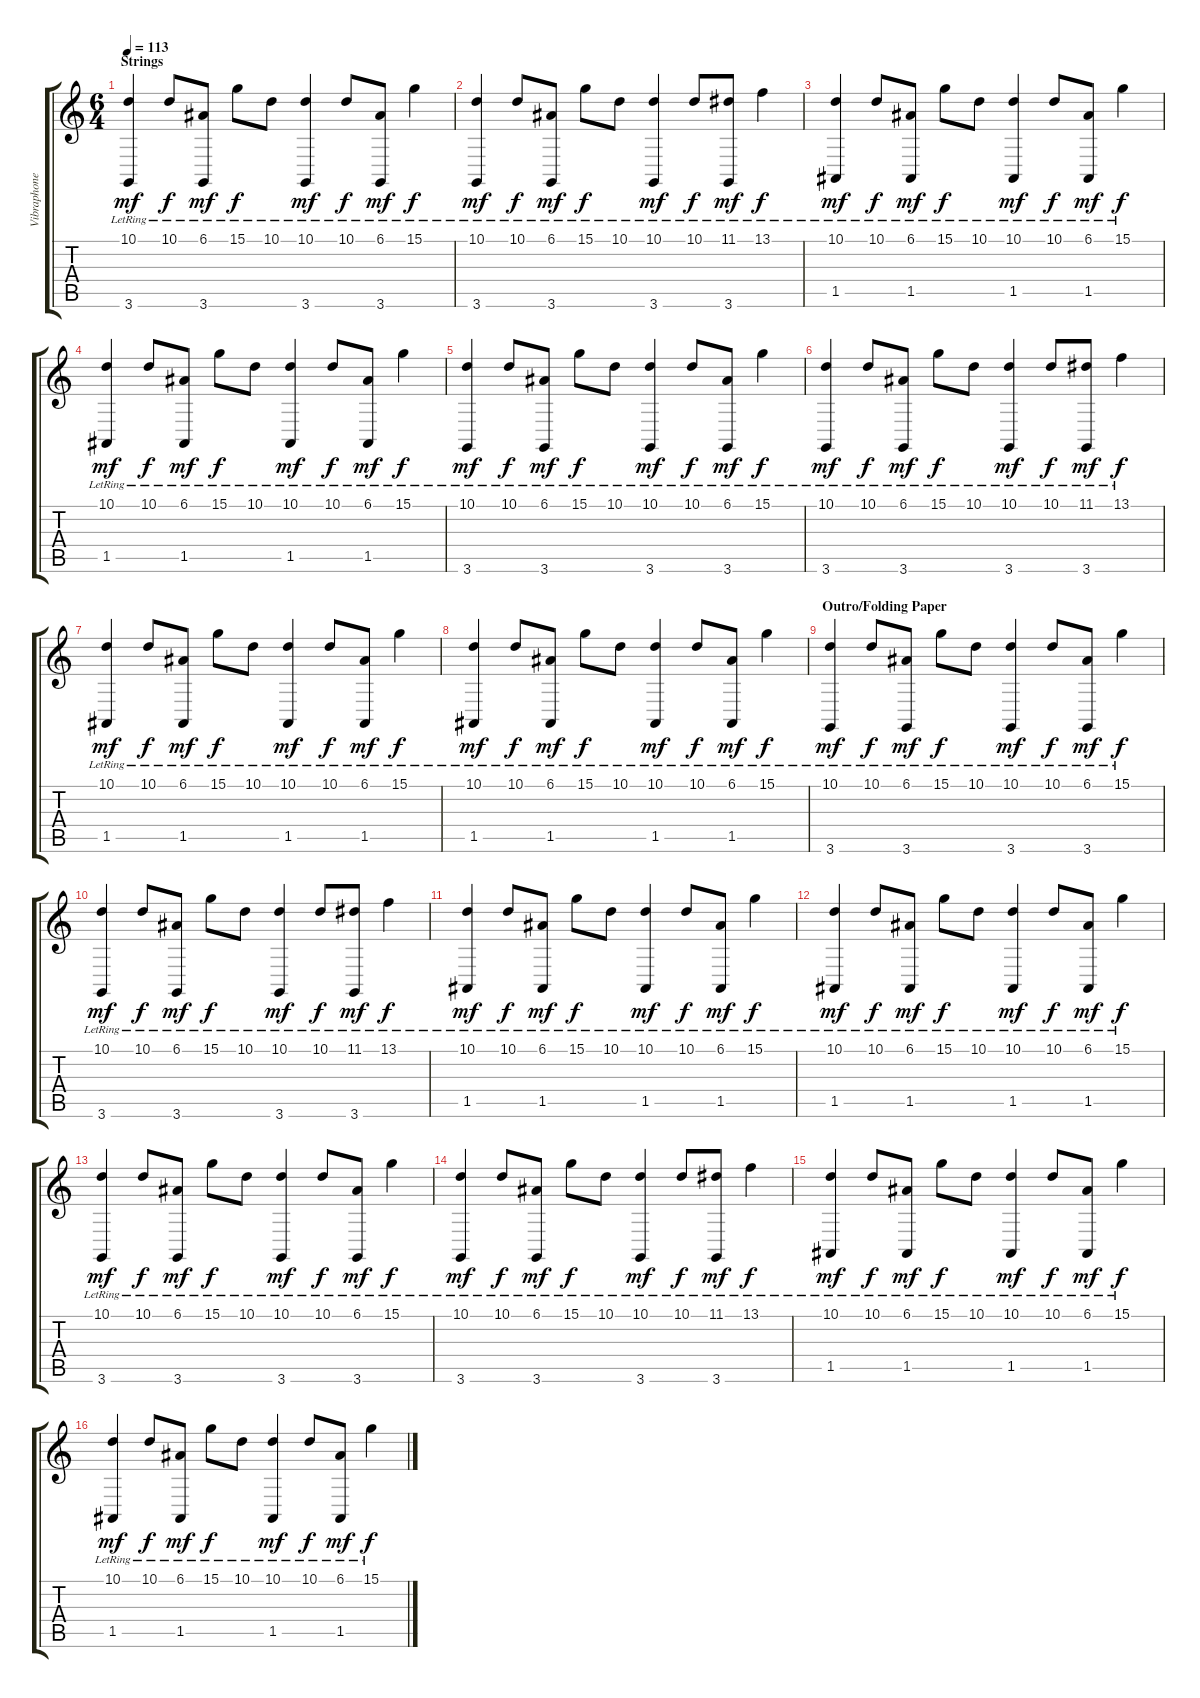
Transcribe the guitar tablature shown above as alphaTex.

\track ("Vibraphone" "Vibraphone") {instrument vibraphone}
\staff {score tabs}
\tuning (E4 B3 G3 D3 A2 E2) {hide}
\ts (6 4)
\section ("" "Strings")
\tempo 113
\clef g2
\ks c
(10.1{lr} 3.6{lr}).4{dy mf} 10.1{lr}.8{dy f} (6.1{lr} 3.6{lr}).8{dy mf} 15.1{lr}.8{dy f} 10.1{lr}.8 (10.1{lr} 3.6{lr}).4{dy mf} 10.1{lr}.8{dy f} (6.1{lr} 3.6{lr}).8{dy mf} 15.1{lr}.4{dy f} |
(10.1{lr} 3.6{lr}).4{dy mf} 10.1{lr}.8{dy f} (6.1{lr} 3.6{lr}).8{dy mf} 15.1{lr}.8{dy f} 10.1{lr}.8 (10.1{lr} 3.6{lr}).4{dy mf} 10.1{lr}.8{dy f} (11.1{lr} 3.6{lr}).8{dy mf} 13.1{lr}.4{dy f} |
(10.1{lr} 1.5{lr}).4{dy mf} 10.1{lr}.8{dy f} (6.1{lr} 1.5{lr}).8{dy mf} 15.1{lr}.8{dy f} 10.1{lr}.8 (10.1{lr} 1.5{lr}).4{dy mf} 10.1{lr}.8{dy f} (6.1{lr} 1.5{lr}).8{dy mf} 15.1{lr}.4{dy f} |
(10.1{lr} 1.5{lr}).4{dy mf} 10.1{lr}.8{dy f} (6.1{lr} 1.5{lr}).8{dy mf} 15.1{lr}.8{dy f} 10.1{lr}.8 (10.1{lr} 1.5{lr}).4{dy mf} 10.1{lr}.8{dy f} (6.1{lr} 1.5{lr}).8{dy mf} 15.1{lr}.4{dy f} |
(10.1{lr} 3.6{lr}).4{dy mf} 10.1{lr}.8{dy f} (6.1{lr} 3.6{lr}).8{dy mf} 15.1{lr}.8{dy f} 10.1{lr}.8 (10.1{lr} 3.6{lr}).4{dy mf} 10.1{lr}.8{dy f} (6.1{lr} 3.6{lr}).8{dy mf} 15.1{lr}.4{dy f} |
(10.1{lr} 3.6{lr}).4{dy mf} 10.1{lr}.8{dy f} (6.1{lr} 3.6{lr}).8{dy mf} 15.1{lr}.8{dy f} 10.1{lr}.8 (10.1{lr} 3.6{lr}).4{dy mf} 10.1{lr}.8{dy f} (11.1{lr} 3.6{lr}).8{dy mf} 13.1{lr}.4{dy f} |
(10.1{lr} 1.5{lr}).4{dy mf} 10.1{lr}.8{dy f} (6.1{lr} 1.5{lr}).8{dy mf} 15.1{lr}.8{dy f} 10.1{lr}.8 (10.1{lr} 1.5{lr}).4{dy mf} 10.1{lr}.8{dy f} (6.1{lr} 1.5{lr}).8{dy mf} 15.1{lr}.4{dy f} |
(10.1{lr} 1.5{lr}).4{dy mf} 10.1{lr}.8{dy f} (6.1{lr} 1.5{lr}).8{dy mf} 15.1{lr}.8{dy f} 10.1{lr}.8 (10.1{lr} 1.5{lr}).4{dy mf} 10.1{lr}.8{dy f} (6.1{lr} 1.5{lr}).8{dy mf} 15.1{lr}.4{dy f} |
\section ("" "Outro/Folding Paper")
(10.1{lr} 3.6{lr}).4{dy mf} 10.1{lr}.8{dy f} (6.1{lr} 3.6{lr}).8{dy mf} 15.1{lr}.8{dy f} 10.1{lr}.8 (10.1{lr} 3.6{lr}).4{dy mf} 10.1{lr}.8{dy f} (6.1{lr} 3.6{lr}).8{dy mf} 15.1{lr}.4{dy f} |
(10.1{lr} 3.6{lr}).4{dy mf} 10.1{lr}.8{dy f} (6.1{lr} 3.6{lr}).8{dy mf} 15.1{lr}.8{dy f} 10.1{lr}.8 (10.1{lr} 3.6{lr}).4{dy mf} 10.1{lr}.8{dy f} (11.1{lr} 3.6{lr}).8{dy mf} 13.1{lr}.4{dy f} |
(10.1{lr} 1.5{lr}).4{dy mf} 10.1{lr}.8{dy f} (6.1{lr} 1.5{lr}).8{dy mf} 15.1{lr}.8{dy f} 10.1{lr}.8 (10.1{lr} 1.5{lr}).4{dy mf} 10.1{lr}.8{dy f} (6.1{lr} 1.5{lr}).8{dy mf} 15.1{lr}.4{dy f} |
(10.1{lr} 1.5{lr}).4{dy mf} 10.1{lr}.8{dy f} (6.1{lr} 1.5{lr}).8{dy mf} 15.1{lr}.8{dy f} 10.1{lr}.8 (10.1{lr} 1.5{lr}).4{dy mf} 10.1{lr}.8{dy f} (6.1{lr} 1.5{lr}).8{dy mf} 15.1{lr}.4{dy f} |
(10.1{lr} 3.6{lr}).4{dy mf} 10.1{lr}.8{dy f} (6.1{lr} 3.6{lr}).8{dy mf} 15.1{lr}.8{dy f} 10.1{lr}.8 (10.1{lr} 3.6{lr}).4{dy mf} 10.1{lr}.8{dy f} (6.1{lr} 3.6{lr}).8{dy mf} 15.1{lr}.4{dy f} |
(10.1{lr} 3.6{lr}).4{dy mf} 10.1{lr}.8{dy f} (6.1{lr} 3.6{lr}).8{dy mf} 15.1{lr}.8{dy f} 10.1{lr}.8 (10.1{lr} 3.6{lr}).4{dy mf} 10.1{lr}.8{dy f} (11.1{lr} 3.6{lr}).8{dy mf} 13.1{lr}.4{dy f} |
(10.1{lr} 1.5{lr}).4{dy mf} 10.1{lr}.8{dy f} (6.1{lr} 1.5{lr}).8{dy mf} 15.1{lr}.8{dy f} 10.1{lr}.8 (10.1{lr} 1.5{lr}).4{dy mf} 10.1{lr}.8{dy f} (6.1{lr} 1.5{lr}).8{dy mf} 15.1{lr}.4{dy f} |
(10.1{lr} 1.5{lr}).4{dy mf} 10.1{lr}.8{dy f} (6.1{lr} 1.5{lr}).8{dy mf} 15.1{lr}.8{dy f} 10.1{lr}.8 (10.1{lr} 1.5{lr}).4{dy mf} 10.1{lr}.8{dy f} (6.1{lr} 1.5{lr}).8{dy mf} 15.1{lr}.4{dy f}
